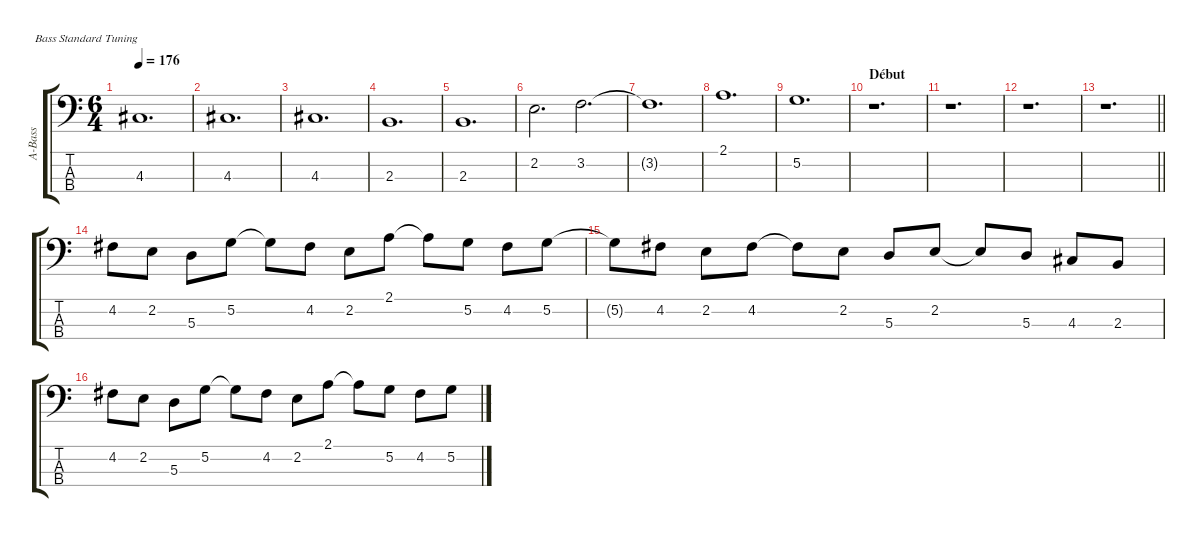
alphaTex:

\hideDynamics
\bracketExtendMode groupsimilarinstruments
\otherSystemsTrackNameOrientation horizontal
\track ("Bass" "A-Bass") {instrument acousticbass}
\staff {score tabs}
\tuning (G2 D2 A1 E1)
\ts (6 4)
\tempo 176
\clef f4
\ks c
4.3{acc #}.1{d dy f instrument acousticbass beam Up} |
4.3{acc #}.1{d beam Up} |
4.3{acc #}.1{d beam Up} |
2.3.1{d beam Up} |
2.3.1{d beam Up} |
2.2.2{d beam Down} 3.2.2{d beam Down} |
3.2{t}.1{d beam Down} |
2.1.1{d beam Down} |
5.2.1{d beam Down} |
\section ("" "Début")
r.1{d beam Down} |
r.1{d beam Down} |
r.1{d beam Down} |
\barLineRight lightlight
r.1{d beam Down} |
4.2{acc #}.8{beam Down} 2.2.8{beam Down} 5.3.8{beam Down} 5.2.8{beam Down} 5.2{t}.8{beam Down} 4.2{acc #}.8{beam Down} 2.2.8{beam Down} 2.1.8{beam Down} 2.1{t}.8{beam Down} 5.2.8{beam Down} 4.2{acc #}.8{beam Down} 5.2.8{beam Down} |
5.2{t}.8{beam Down} 4.2{acc #}.8{beam Down} 2.2.8{beam Down} 4.2{acc #}.8{beam Down} 4.2{t acc #}.8{beam Down} 2.2.8{beam Down} 5.3.8{beam Up} 2.2.8{beam Up} 2.2{t}.8{beam Up} 5.3.8{beam Up} 4.3{acc #}.8{beam Up} 2.3.8{beam Up} |
4.2{acc #}.8{beam Down} 2.2.8{beam Down} 5.3.8{beam Down} 5.2.8{beam Down} 5.2{t}.8{beam Down} 4.2{acc #}.8{beam Down} 2.2.8{beam Down} 2.1.8{beam Down} 2.1{t}.8{beam Down} 5.2.8{beam Down} 4.2{acc #}.8{beam Down} 5.2.8{beam Down}
